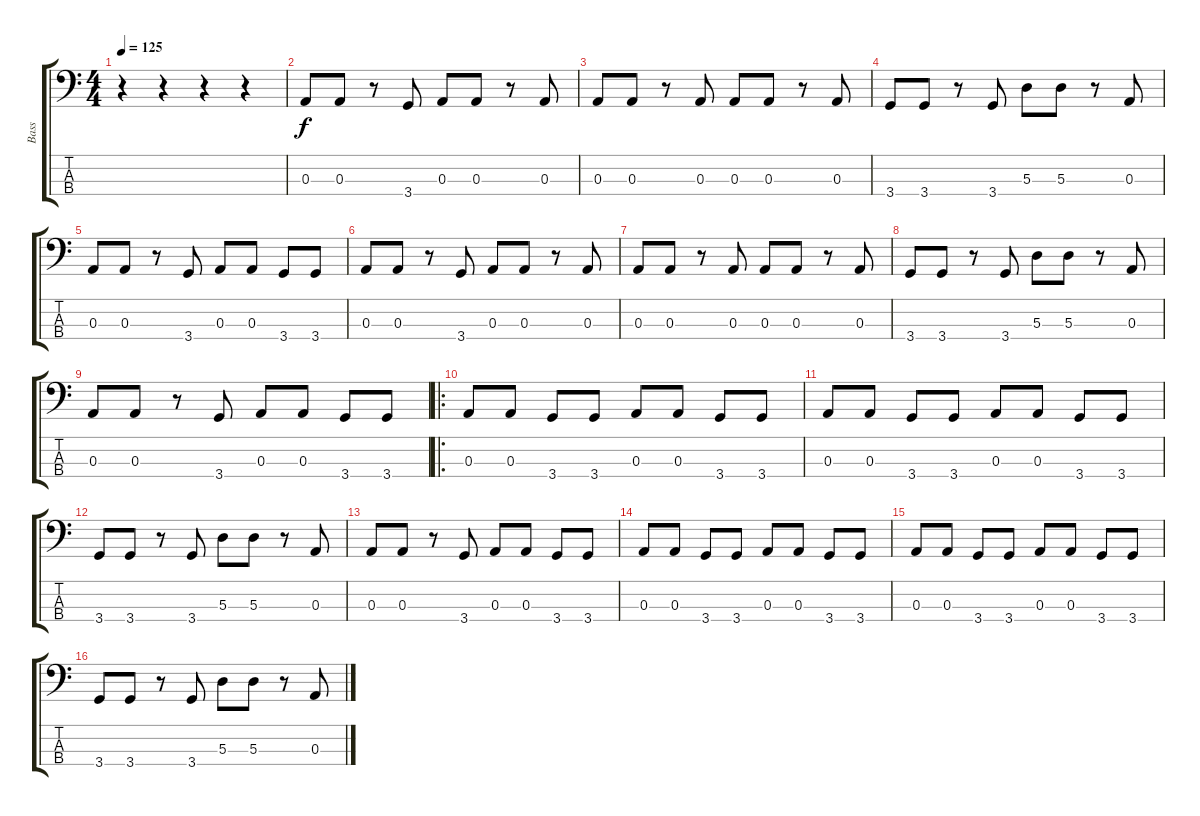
\track ("Bass" "Bass") {instrument electricbassfinger}
\staff {score tabs}
\tuning (G2 D2 A1 E1) {hide}
\ts (4 4)
\tempo 125
\clef f4
\ks c
r.4{dy f instrument electricbassfinger} r.4 r.4 r.4 |
0.3.8 0.3.8 r.8 3.4.8 0.3.8 0.3.8 r.8 0.3.8 |
0.3.8 0.3.8 r.8 0.3.8 0.3.8 0.3.8 r.8 0.3.8 |
3.4.8 3.4.8 r.8 3.4.8 5.3.8 5.3.8 r.8 0.3.8 |
0.3.8 0.3.8 r.8 3.4.8 0.3.8 0.3.8 3.4.8 3.4.8 |
0.3.8 0.3.8 r.8 3.4.8 0.3.8 0.3.8 r.8 0.3.8 |
0.3.8 0.3.8 r.8 0.3.8 0.3.8 0.3.8 r.8 0.3.8 |
3.4.8 3.4.8 r.8 3.4.8 5.3.8 5.3.8 r.8 0.3.8 |
0.3.8 0.3.8 r.8 3.4.8 0.3.8 0.3.8 3.4.8 3.4.8 |
\ro
0.3.8 0.3.8 3.4.8 3.4.8 0.3.8 0.3.8 3.4.8 3.4.8 |
0.3.8 0.3.8 3.4.8 3.4.8 0.3.8 0.3.8 3.4.8 3.4.8 |
3.4.8 3.4.8 r.8 3.4.8 5.3.8 5.3.8 r.8 0.3.8 |
0.3.8 0.3.8 r.8 3.4.8 0.3.8 0.3.8 3.4.8 3.4.8 |
0.3.8 0.3.8 3.4.8 3.4.8 0.3.8 0.3.8 3.4.8 3.4.8 |
0.3.8 0.3.8 3.4.8 3.4.8 0.3.8 0.3.8 3.4.8 3.4.8 |
3.4.8 3.4.8 r.8 3.4.8 5.3.8 5.3.8 r.8 0.3.8
